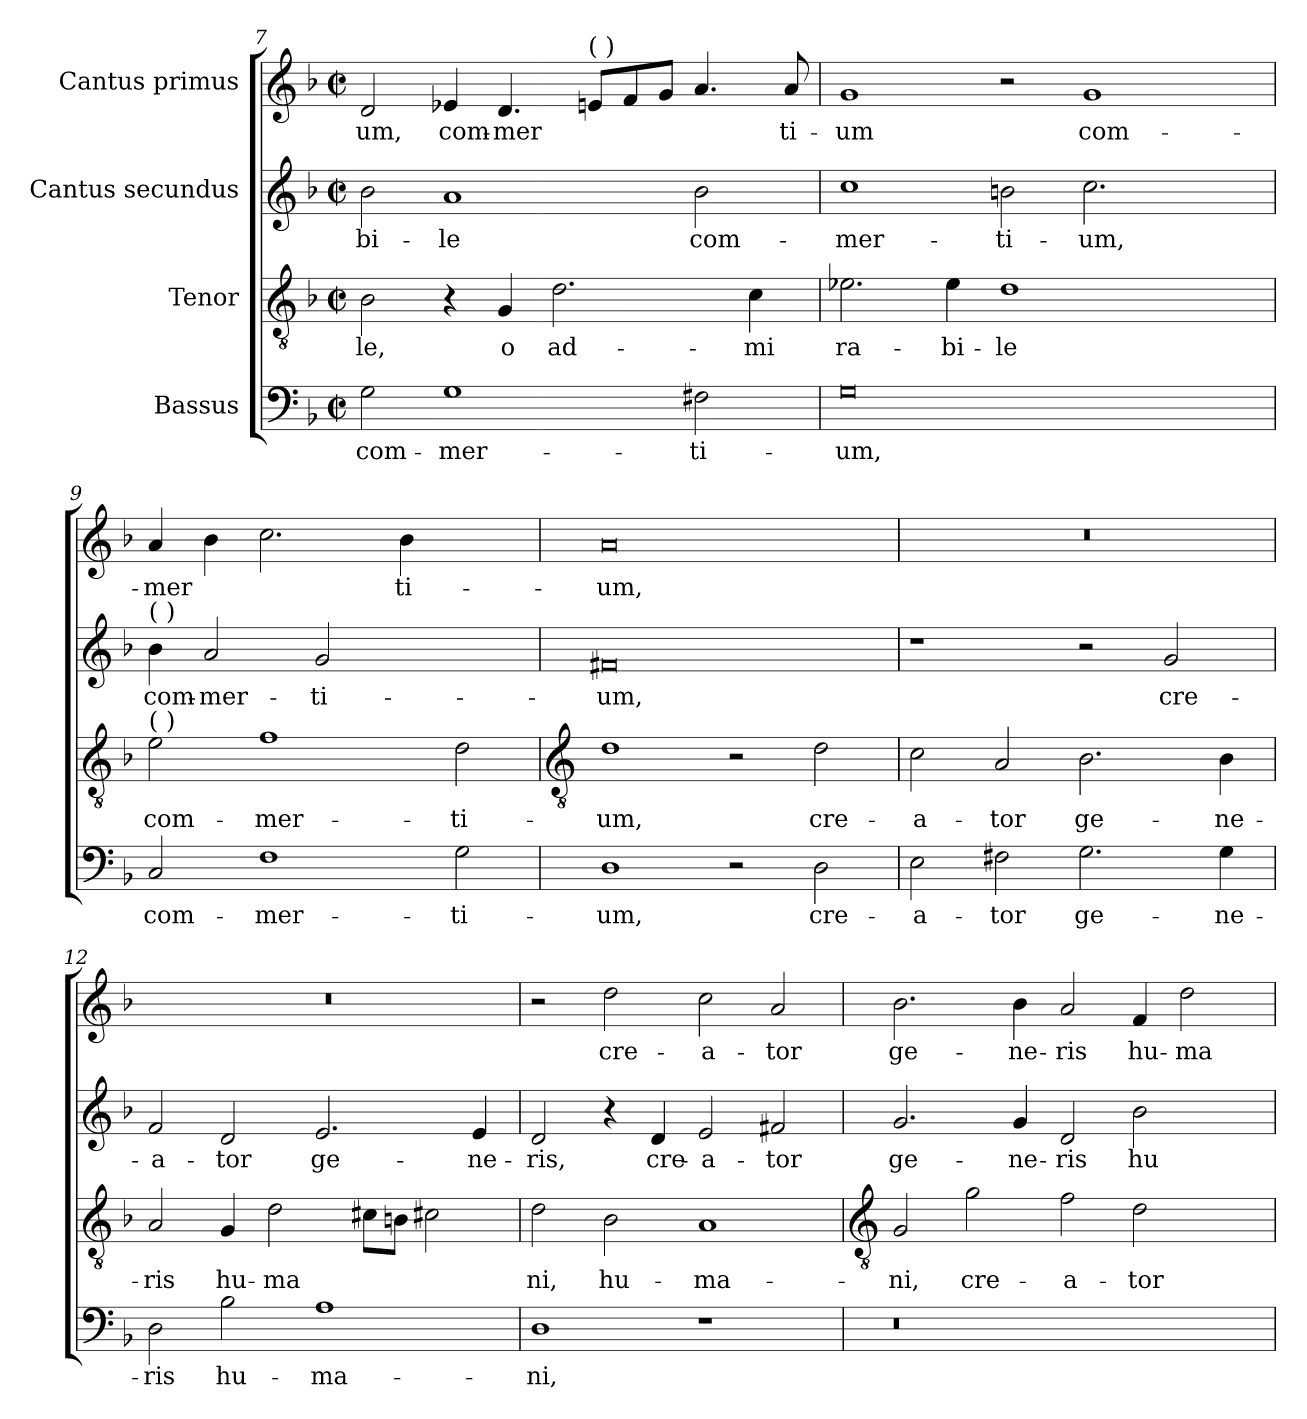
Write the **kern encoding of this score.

**kern	**text	**kern	**text	**kern	**text	**kern	**text
*part4	*part4	*part3	*part3	*part2	*part2	*part1	*part1
*staff4	*staff4	*staff3	*staff3	*staff2	*staff2	*staff1	*staff1
*I"Bassus	*	*I"Tenor	*	*I"Cantus secundus	*	*I"Cantus primus	*
*clefF4	*	*clefGv2	*	*clefG2	*	*clefG2	*
*k[b-]	*	*k[b-]	*	*k[b-]	*	*k[b-]	*
*F:	*	*F:	*	*F:	*	*F:	*
*M4/2	*	*M4/2	*	*M4/2	*	*M4/2	*
*met(c|)	*	*met(c|)	*	*met(c|)	*	*met(c|)	*
=7	=7	=7	=7	=7	=7	=7	=7
!	!LO:LY:b	!	!LO:LY:b	!	!LO:LY:b	!	!LO:LY:b
2G	com-	2B-	-le,	2b-	-bi-	2d	-um,
!	!LO:LY:b	!	!	!	!LO:LY:b	!	!LO:LY:b
1G	-mer-	4r	.	1a	-le	4e-X	com-
!	!	!	!LO:LY:b	!	!	!	!LO:LY:b
.	.	4G	o	.	.	4.d	-mer
!	!	!	!LO:LY:b	!	!	!	!
.	.	2.d	ad-	.	.	.	.
!	!	!	!	!	!	!LO:TX:a:t=(  )	!
.	.	.	.	.	.	8eL	.
.	.	.	.	.	.	8f	.
.	.	.	.	.	.	8gJ	.
!	!LO:LY:b	!	!	!	!LO:LY:b	!	!
2F#X	-ti-	.	.	2b-	com-	4.a	.
!	!	!	!LO:LY:b	!	!	!	!
.	.	4c	-mi	.	.	.	.
!	!	!	!	!	!	!	!LO:LY:b
.	.	.	.	.	.	8a	ti-
=8	=8	=8	=8	=8	=8	=8	=8
!	!LO:LY:b	!	!LO:LY:b	!	!LO:LY:b	!	!LO:LY:b
0G	-um,	2.e-X	ra-	1cc	-mer-	1g	-um
!	!	!	!LO:LY:b	!	!	!	!
.	.	4e-	-bi-	.	.	.	.
!	!	!	!LO:LY:b	!	!LO:LY:b	!	!
.	.	1d	-le	2bn	-ti-	2r	.
!	!	!	!	!	!LO:LY:b	!	!LO:LY:b
.	.	.	.	2.cc	-um,	1g	com-
2ryy	.	2ryy	.	.	.	.	.
.	.	.	.	4ryy	.	.	.
=9	=9	=9	=9	=9	=9	=9	=9
!	!	!	!	!LO:TX:a:t=(  )	!	!	!
!	!	!LO:TX:a:t=(  )	!	!	!	!	!
!	!LO:LY:b	!	!LO:LY:b	!	!LO:LY:b	!	!LO:LY:b
2C	com-	2e	com-	4b-	com-	4a	-mer
!	!	!	!	!	!LO:LY:b	!	!
.	.	.	.	2a	-mer-	4b-	.
!	!LO:LY:b	!	!LO:LY:b	!	!	!	!
1F	-mer-	1f	-mer-	.	.	2.cc	.
!	!	!	!	!	!LO:LY:b	!	!
.	.	.	.	2g	-ti-	.	.
!	!	!	!	!	!	!	!LO:LY:b
.	.	.	.	2.ryy	.	4b-	ti-
!	!LO:LY:b	!	!LO:LY:b	!	!	!	!
2G	-ti-	2d	-ti-	.	.	2ryy	.
!!LO:LB:g=z
=10	=10	=10	=10	=10	=10	=10	=10
*	*	*clefGv2	*	*	*	*	*
!	!LO:LY:b	!	!LO:LY:b	!	!LO:LY:b	!	!LO:LY:b
1D	-um,	1d	-um,	0f#X	-um,	0a	-um,
2r	.	2r	.	.	.	.	.
!	!LO:LY:b	!	!LO:LY:b	!	!	!	!
2D	cre-	2d	cre-	.	.	.	.
=11	=11	=11	=11	=11	=11	=11	=11
!	!LO:LY:b	!	!LO:LY:b	!	!	!	!
2E	-a-	2c	-a-	1r	.	0r	.
!	!LO:LY:b	!	!LO:LY:b	!	!	!	!
2F#X	-tor	2A	-tor	.	.	.	.
!	!LO:LY:b	!	!LO:LY:b	!	!	!	!
2.G	ge-	2.B-	ge-	2r	.	.	.
!	!	!	!	!	!LO:LY:b	!	!
.	.	.	.	2g	cre-	.	.
!	!LO:LY:b	!	!LO:LY:b	!	!	!	!
4G	-ne-	4B-	-ne-	.	.	.	.
=12	=12	=12	=12	=12	=12	=12	=12
!	!LO:LY:b	!	!LO:LY:b	!	!LO:LY:b	!	!
2D	-ris	2A	-ris	2f	-a-	0r	.
!	!LO:LY:b	!	!LO:LY:b	!	!LO:LY:b	!	!
2B-	hu-	4G	hu-	2d	-tor	.	.
!	!	!	!LO:LY:b	!	!	!	!
.	.	2d	-ma	.	.	.	.
!	!LO:LY:b	!	!	!	!LO:LY:b	!	!
1A	-ma-	.	.	2.e	ge-	.	.
.	.	8c#XL	.	.	.	.	.
.	.	8BJ	.	.	.	.	.
.	.	2c#X	.	.	.	.	.
!	!	!	!	!	!LO:LY:b	!	!
.	.	.	.	4e	-ne-	.	.
=13	=13	=13	=13	=13	=13	=13	=13
!	!LO:LY:b	!	!LO:LY:b	!	!LO:LY:b	!	!
1D	-ni,	2d	ni,	2d	-ris,	2r	.
!	!	!	!LO:LY:b	!	!	!	!LO:LY:b
.	.	2B-	hu-	4r	.	2dd	cre-
!	!	!	!	!	!LO:LY:b	!	!
.	.	.	.	4d	cre-	.	.
!	!	!	!LO:LY:b	!	!LO:LY:b	!	!LO:LY:b
1r	.	1A	-ma-	2e	-a-	2cc	-a-
!	!	!	!	!	!LO:LY:b	!	!LO:LY:b
.	.	.	.	2f#X	-tor	2a	-tor
!!LO:LB:g=z
=14	=14	=14	=14	=14	=14	=14	=14
*	*	*clefGv2	*	*	*	*	*
!	!	!	!LO:LY:b	!	!LO:LY:b	!	!LO:LY:b
0r	.	2G	-ni,	2.g	ge-	2.b-	ge-
!	!	!	!LO:LY:b	!	!	!	!
.	.	2g	cre-	.	.	.	.
!	!	!	!	!	!LO:LY:b	!	!LO:LY:b
.	.	.	.	4g	-ne-	4b-	-ne-
!	!	!	!LO:LY:b	!	!LO:LY:b	!	!LO:LY:b
.	.	2f	-a-	2d	-ris	2a	-ris
!	!	!	!LO:LY:b	!	!LO:LY:b	!	!LO:LY:b
.	.	2d	-tor	2b-	hu-	4f	hu-
!	!	!	!	!	!	!	!LO:LY:b
.	.	.	.	.	.	2dd	-ma
4ryy	.	4ryy	.	4ryy	.	.	.
=	=	=	=	=	=	=	=
*-	*-	*-	*-	*-	*-	*-	*-
